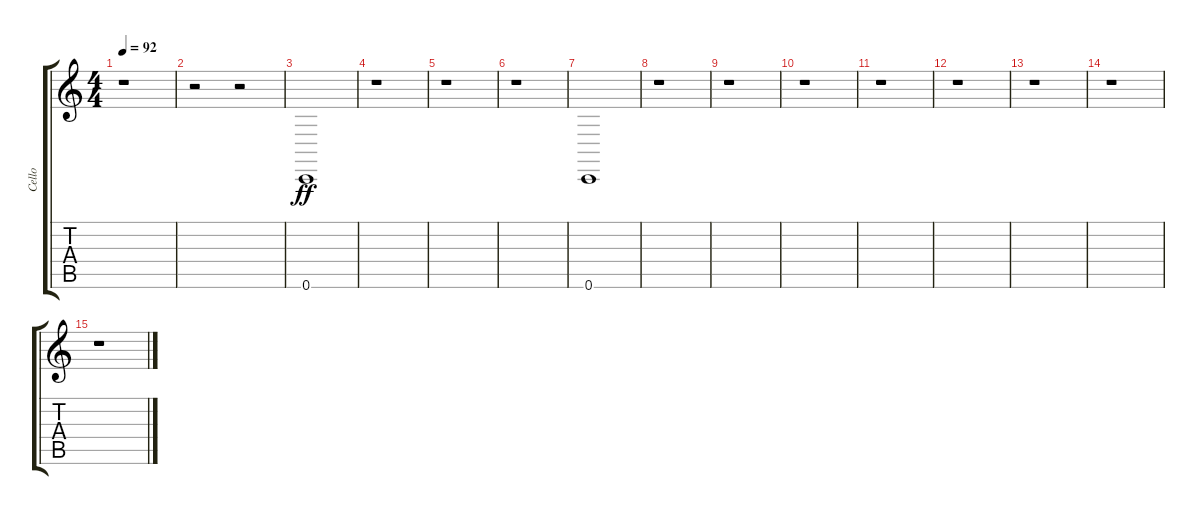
\track ("Cello" "Cello") {instrument cello}
\staff {score tabs}
\tuning (D4 A3 F3 C3 G2 C2) {hide}
\ts (4 4)
\tempo 92
\clef g2
\ks c
r.1{dy ff} |
r.2 r.2 |
0.6.1 |
r.1 |
r.1 |
r.1 |
0.6.1 |
r.1 |
r.1 |
r.1 |
r.1 |
r.1 |
r.1 |
r.1 |
r.1
